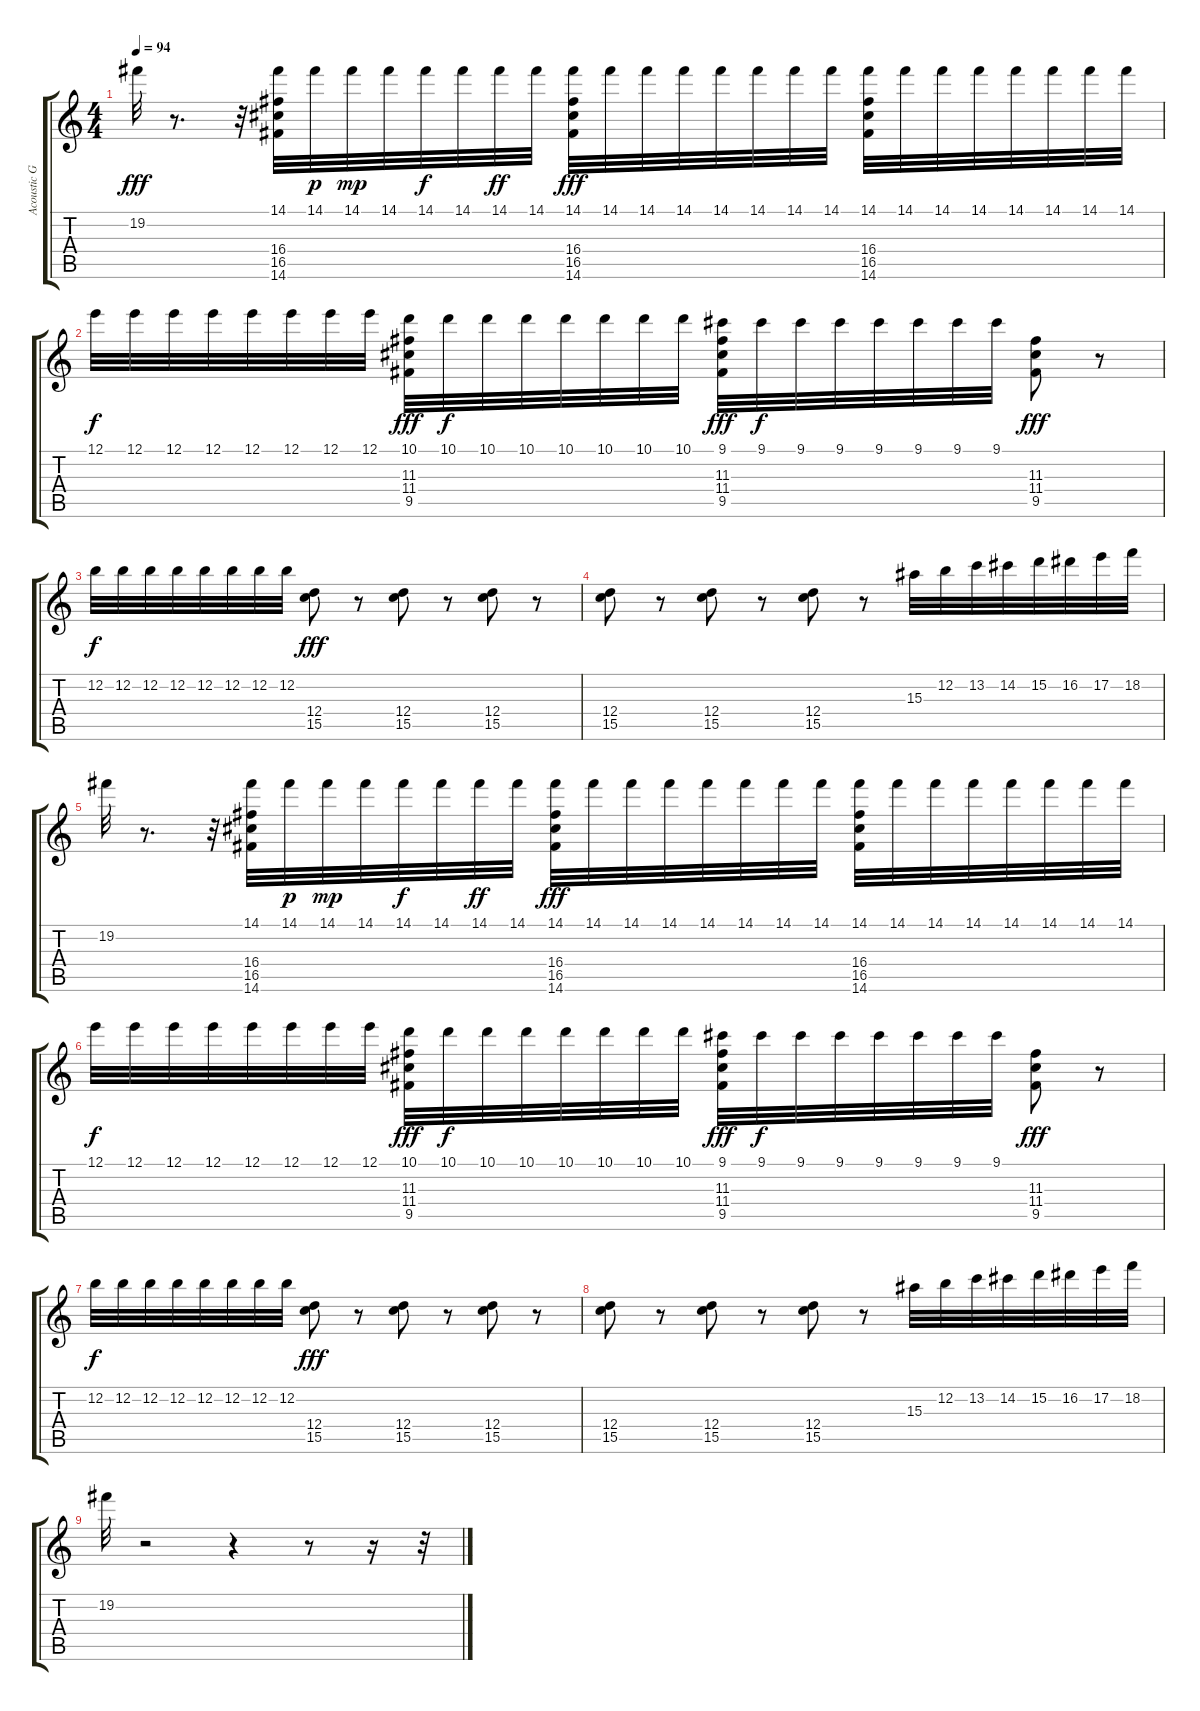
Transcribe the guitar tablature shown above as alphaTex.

\track ("Acoustic Guitar" "Acoustic G") {instrument acousticguitarsteel}
\staff {score tabs}
\tuning (E4 B3 G3 D3 A2 E2) {hide}
\ts (4 4)
\tempo 94
\clef g2
\ks c
19.2.32{dy fff} r.8{d} r.32 (14.1 16.4 16.5 14.6).32 14.1.32{dy p} 14.1.32{dy mp} 14.1.32 14.1.32{dy f} 14.1.32 14.1.32{dy ff} 14.1.32 (14.1 16.4 16.5 14.6).32{dy fff} 14.1.32 14.1.32 14.1.32 14.1.32 14.1.32 14.1.32 14.1.32 (14.1 16.4 16.5 14.6).32 14.1.32 14.1.32 14.1.32 14.1.32 14.1.32 14.1.32 14.1.32 |
12.1.32{dy f} 12.1.32 12.1.32 12.1.32 12.1.32 12.1.32 12.1.32 12.1.32 (10.1 11.3 11.4 9.5).32{dy fff} 10.1.32{dy f} 10.1.32 10.1.32 10.1.32 10.1.32 10.1.32 10.1.32 (9.1 11.3 11.4 9.5).32{dy fff} 9.1.32{dy f} 9.1.32 9.1.32 9.1.32 9.1.32 9.1.32 9.1.32 (11.3 11.4 9.5).8{dy fff} r.8 |
12.2.32{dy f} 12.2.32 12.2.32 12.2.32 12.2.32 12.2.32 12.2.32 12.2.32 (12.4 15.5).8{dy fff} r.8 (12.4 15.5).8 r.8 (12.4 15.5).8 r.8 |
(12.4 15.5).8 r.8 (12.4 15.5).8 r.8 (12.4 15.5).8 r.8 15.3.32 12.2.32 13.2.32 14.2.32 15.2.32 16.2.32 17.2.32 18.2.32 |
19.2.32 r.8{d} r.32 (14.1 16.4 16.5 14.6).32 14.1.32{dy p} 14.1.32{dy mp} 14.1.32 14.1.32{dy f} 14.1.32 14.1.32{dy ff} 14.1.32 (14.1 16.4 16.5 14.6).32{dy fff} 14.1.32 14.1.32 14.1.32 14.1.32 14.1.32 14.1.32 14.1.32 (14.1 16.4 16.5 14.6).32 14.1.32 14.1.32 14.1.32 14.1.32 14.1.32 14.1.32 14.1.32 |
12.1.32{dy f} 12.1.32 12.1.32 12.1.32 12.1.32 12.1.32 12.1.32 12.1.32 (10.1 11.3 11.4 9.5).32{dy fff} 10.1.32{dy f} 10.1.32 10.1.32 10.1.32 10.1.32 10.1.32 10.1.32 (9.1 11.3 11.4 9.5).32{dy fff} 9.1.32{dy f} 9.1.32 9.1.32 9.1.32 9.1.32 9.1.32 9.1.32 (11.3 11.4 9.5).8{dy fff} r.8 |
12.2.32{dy f} 12.2.32 12.2.32 12.2.32 12.2.32 12.2.32 12.2.32 12.2.32 (12.4 15.5).8{dy fff} r.8 (12.4 15.5).8 r.8 (12.4 15.5).8 r.8 |
(12.4 15.5).8 r.8 (12.4 15.5).8 r.8 (12.4 15.5).8 r.8 15.3.32 12.2.32 13.2.32 14.2.32 15.2.32 16.2.32 17.2.32 18.2.32 |
19.2.32 r.2 r.4 r.8 r.16 r.32
